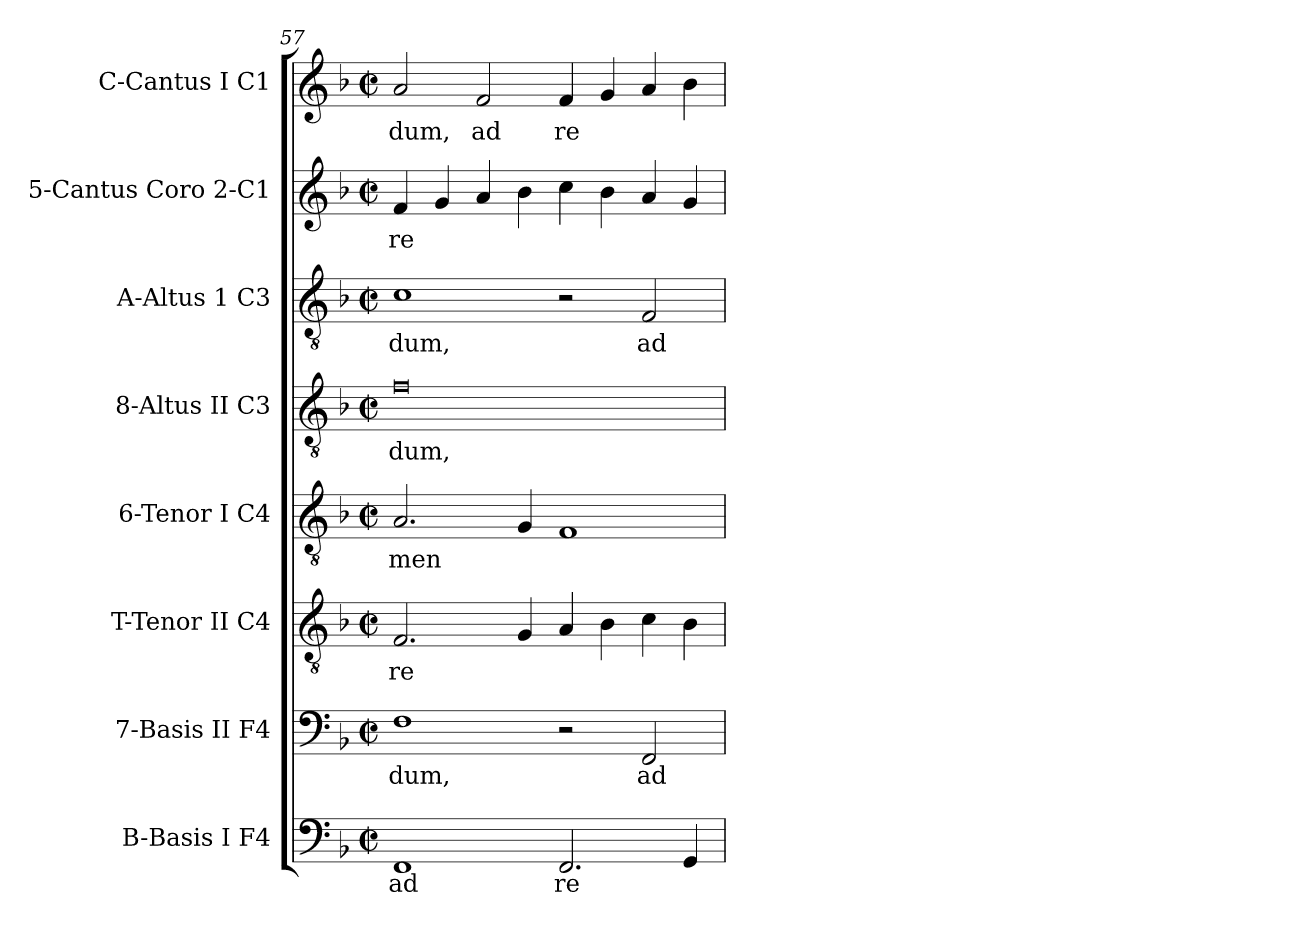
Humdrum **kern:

**kern	**text	**kern	**text	**kern	**text	**kern	**text	**kern	**text	**kern	**text	**kern	**text	**kern	**text
*part8	*part8	*part7	*part7	*part6	*part6	*part5	*part5	*part4	*part4	*part3	*part3	*part2	*part2	*part1	*part1
*staff8	*staff8	*staff7	*staff7	*staff6	*staff6	*staff5	*staff5	*staff4	*staff4	*staff3	*staff3	*staff2	*staff2	*staff1	*staff1
*I"B-Basis I  F4	*	*I"7-Basis II  F4	*	*I"T-Tenor II  C4	*	*I"6-Tenor I  C4	*	*I"8-Altus II  C3	*	*I"A-Altus 1  C3	*	*I"5-Cantus  Coro 2-C1	*	*I"C-Cantus I  C1	*
*I'B	*	*	*	*I'T	*	*	*	*	*	*I'A	*	*	*	*I'C	*
*clefF4	*	*clefF4	*	*clefGv2	*	*clefGv2	*	*clefGv2	*	*clefGv2	*	*clefG2	*	*clefG2	*
*k[b-]	*	*k[b-]	*	*k[b-]	*	*k[b-]	*	*k[b-]	*	*k[b-]	*	*k[b-]	*	*k[b-]	*
*F:	*	*F:	*	*F:	*	*F:	*	*F:	*	*F:	*	*F:	*	*F:	*
*M2/2	*	*M2/2	*	*M2/2	*	*M2/2	*	*M2/2	*	*M2/2	*	*M2/2	*	*M2/2	*
*met(c|)	*	*met(c|)	*	*met(c|)	*	*met(c|)	*	*met(c|)	*	*met(c|)	*	*met(c|)	*	*met(c|)	*
=57	=57	=57	=57	=57	=57	=57	=57	=57	=57	=57	=57	=57	=57	=57	=57
!	!LO:LY:b:cj	!	!LO:LY:b:cj	!	!LO:LY:b:cj	!	!LO:LY:b:cj	!	!LO:LY:b:cj	!	!LO:LY:b:cj	!	!LO:LY:b:cj	!	!LO:LY:b:cj
1FF	ad	1F	-dum,	2.F/	re-	2.A/	-men-	0f	-dum,	1c	-dum,	4f/	re-	2a/	-dum,
!	!	!	!	!	!	!	!	!	!	!	!	!	!LO:LY:b:cj	!	!
.	.	.	.	.	.	.	.	.	.	.	.	4g/	--	.	.
!	!	!	!	!	!	!	!	!	!	!	!	!	!LO:LY:b:cj	!	!LO:LY:b:cj
.	.	.	.	.	.	.	.	.	.	.	.	4a/	--	2f/	ad
!	!	!	!	!	!LO:LY:b:cj	!	!LO:LY:b:cj	!	!	!	!	!	!LO:LY:b:cj	!	!
.	.	.	.	4G/	--	4G/	--	.	.	.	.	4b-\	--	.	.
!	!LO:LY:b:cj	!	!	!	!LO:LY:b:cj	!	!LO:LY:b:cj	!	!	!	!	!	!LO:LY:b:cj	!	!LO:LY:b:cj
2.FF/	re-	2r	.	4A/	--	1F	--	.	.	2r	.	4cc\	--	4f/	re-
!	!	!	!	!	!LO:LY:b:cj	!	!	!	!	!	!	!	!LO:LY:b:cj	!	!LO:LY:b:cj
.	.	.	.	4B-\	--	.	.	.	.	.	.	4b-\	--	4g/	--
!	!	!	!LO:LY:b:cj	!	!LO:LY:b:cj	!	!	!	!	!	!LO:LY:b:cj	!	!LO:LY:b:cj	!	!LO:LY:b:cj
.	.	2FF/	ad	4c\	--	.	.	.	.	2F/	ad	4a/	--	4a/	--
!	!LO:LY:b:cj	!	!	!	!LO:LY:b:cj	!	!	!	!	!	!	!	!LO:LY:b:cj	!	!LO:LY:b:cj
4GG/	--	.	.	4B-\	--	.	.	.	.	.	.	4g/	--	4b-\	--
=	=	=	=	=	=	=	=	=	=	=	=	=	=	=	=
*-	*-	*-	*-	*-	*-	*-	*-	*-	*-	*-	*-	*-	*-	*-	*-
